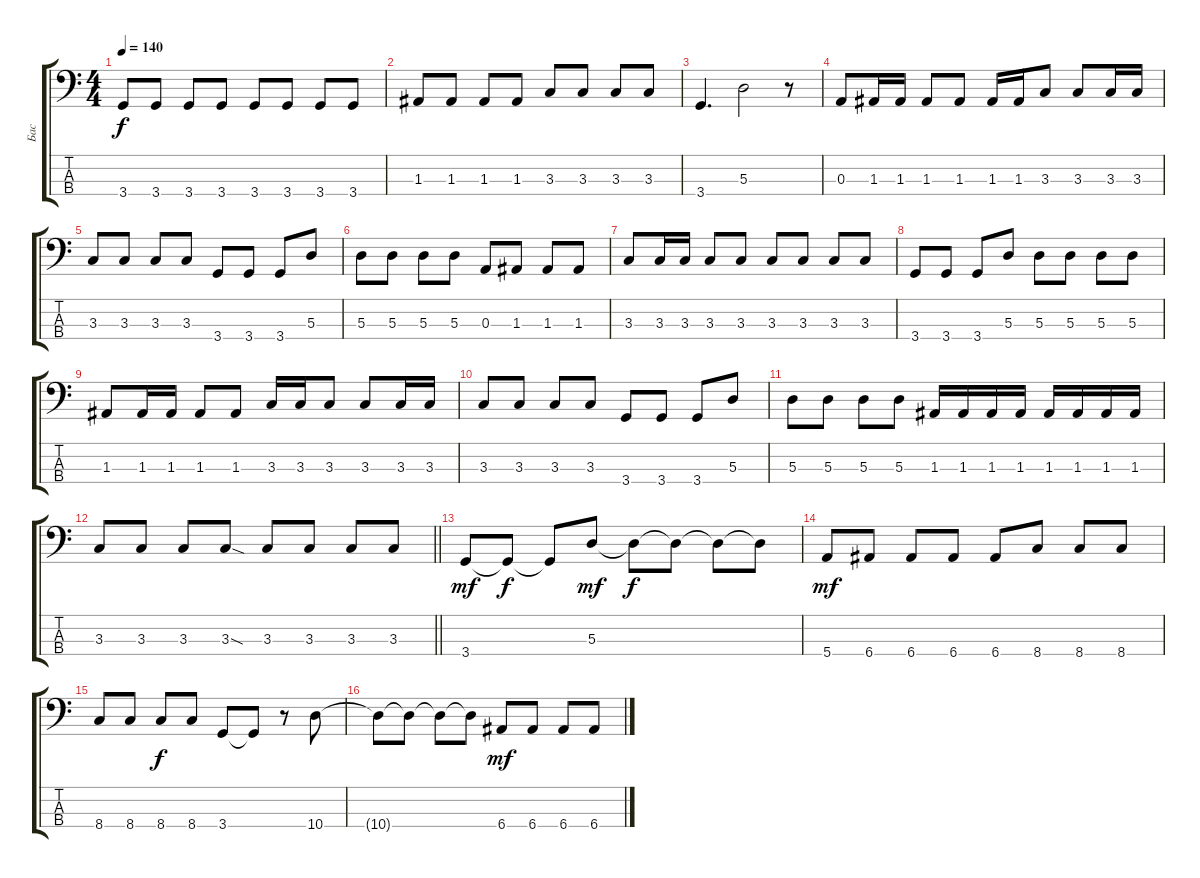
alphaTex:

\track ("Бас" "Бас") {instrument electricbassfinger}
\staff {score tabs}
\tuning (G2 D2 A1 E1) {hide}
\ts (4 4)
\tempo 140
\clef f4
\ks c
3.4.8{dy f} 3.4.8 3.4.8 3.4.8 3.4.8 3.4.8 3.4.8 3.4.8 |
1.3.8 1.3.8 1.3.8 1.3.8 3.3.8 3.3.8 3.3.8 3.3.8 |
3.4.4{d} 5.3.2 r.8 |
0.3.8 1.3.16 1.3.16 1.3.8 1.3.8 1.3.16 1.3.16 3.3.8 3.3.8 3.3.16 3.3.16 |
3.3.8 3.3.8 3.3.8 3.3.8 3.4.8 3.4.8 3.4.8 5.3.8 |
5.3.8 5.3.8 5.3.8 5.3.8 0.3.8 1.3.8 1.3.8 1.3.8 |
3.3.8 3.3.16 3.3.16 3.3.8 3.3.8 3.3.8 3.3.8 3.3.8 3.3.8 |
3.4.8 3.4.8 3.4.8 5.3.8 5.3.8 5.3.8 5.3.8 5.3.8 |
1.3.8 1.3.16 1.3.16 1.3.8 1.3.8 3.3.16 3.3.16 3.3.8 3.3.8 3.3.16 3.3.16 |
3.3.8 3.3.8 3.3.8 3.3.8 3.4.8 3.4.8 3.4.8 5.3.8 |
5.3.8 5.3.8 5.3.8 5.3.8 1.3.16 1.3.16 1.3.16 1.3.16 1.3.16 1.3.16 1.3.16 1.3.16 |
\barLineRight lightlight
3.3.8 3.3.8 3.3.8 3.3{sod}.8 3.3.8 3.3.8 3.3.8 3.3.8 |
3.4.8{dy mf} 3.4{t}.8{dy f} 3.4{t}.8 5.3.8{dy mf} 5.3{t}.8{dy f} 5.3{t}.8 5.3{t}.8 5.3{t}.8 |
5.4.8{dy mf} 6.4.8 6.4.8 6.4.8 6.4.8 8.4.8 8.4.8 8.4.8 |
8.4.8 8.4.8 8.4.8{dy f} 8.4.8 3.4.8 3.4{t}.8 r.8 10.4.8 |
10.4{t}.8 10.4{t}.8 10.4{t}.8 10.4{t}.8 6.4.8{dy mf} 6.4.8 6.4.8 6.4.8
